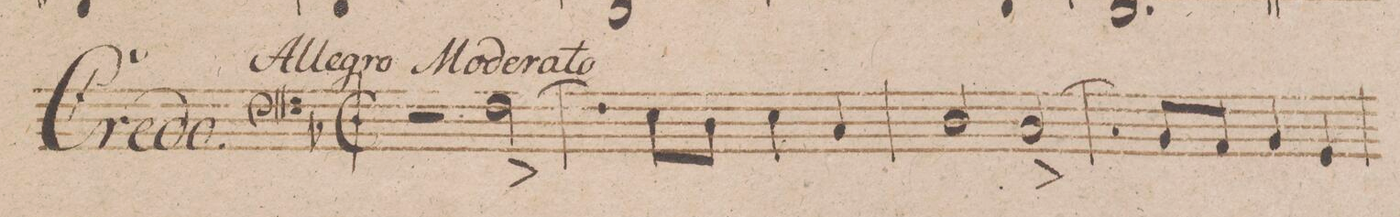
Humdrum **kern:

**kern	**dynam
*I"Violoncello et Baſso.	*
*clefF4	*
*k[b-]	*
*met(c|)	*
*M2/2	*
*2\right	*
2r	.
[2F^<\	.
=2	=2
4F\]	.
8E\L	.
8D\J	.
4E\	.
4C/	.
=3	=3
2D/	.
[2C^/	.
=4	=4
4C/]	.
8BB-/L	.
8AA/J	.
4BB-/	.
4GG/	.
=5	=5
*-	*-
